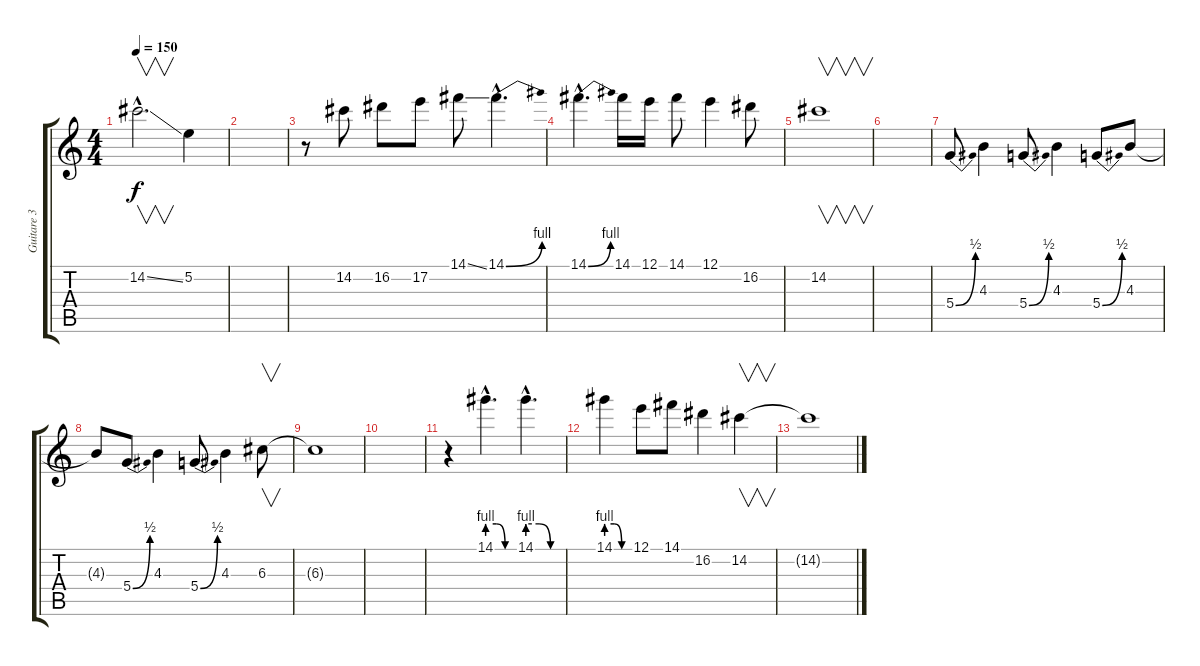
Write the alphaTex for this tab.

\track ("Guitare 3" "Guitare 3") {instrument overdrivenguitar}
\staff {score tabs}
\tuning (E4 B3 G3 D3 A2 E2) {hide}
\ts (4 4)
\tempo 150
\clef g2
\ks c
14.2{ss hac}.2{v d dy f} 5.2.4 |
|
r.8 14.2.8 16.2.8 17.2.8 14.1{ss}.8 14.1{be (bend 0 0 60 4) hac}.4{d} |
14.1{be (bend 0 0 60 4) hac}.4{d} 14.1.16 12.1.16 14.1.8 12.1.4 16.2.8 |
14.2.1{v volume 10} |
|
5.4{be (bend 0 0 60 2)}.8{volume 8} 4.3.4 5.4{be (bend 0 0 60 2)}.8 4.3.4 5.4{be (bend 0 0 60 2)}.8 4.3.8 |
4.3{t}.8 5.4{be (bend 0 0 60 2)}.8 4.3.4 5.4{be (bend 0 0 60 2)}.8 4.3.4 6.3.8{v} |
6.3{t}.1{volume 6} |
|
r.4{volume 4} 14.1{be (custom 0 4 20 4 40 0 60 0) hac}.4{d} 14.1{be (custom 0 4 20 4 40 0 60 0) hac}.4{d} |
14.1{be (custom 0 4 20 4 40 0 60 0)}.4 12.1.8 14.1.8 16.2.4 14.2.4{v} |
14.2{t}.1{volume 2}
